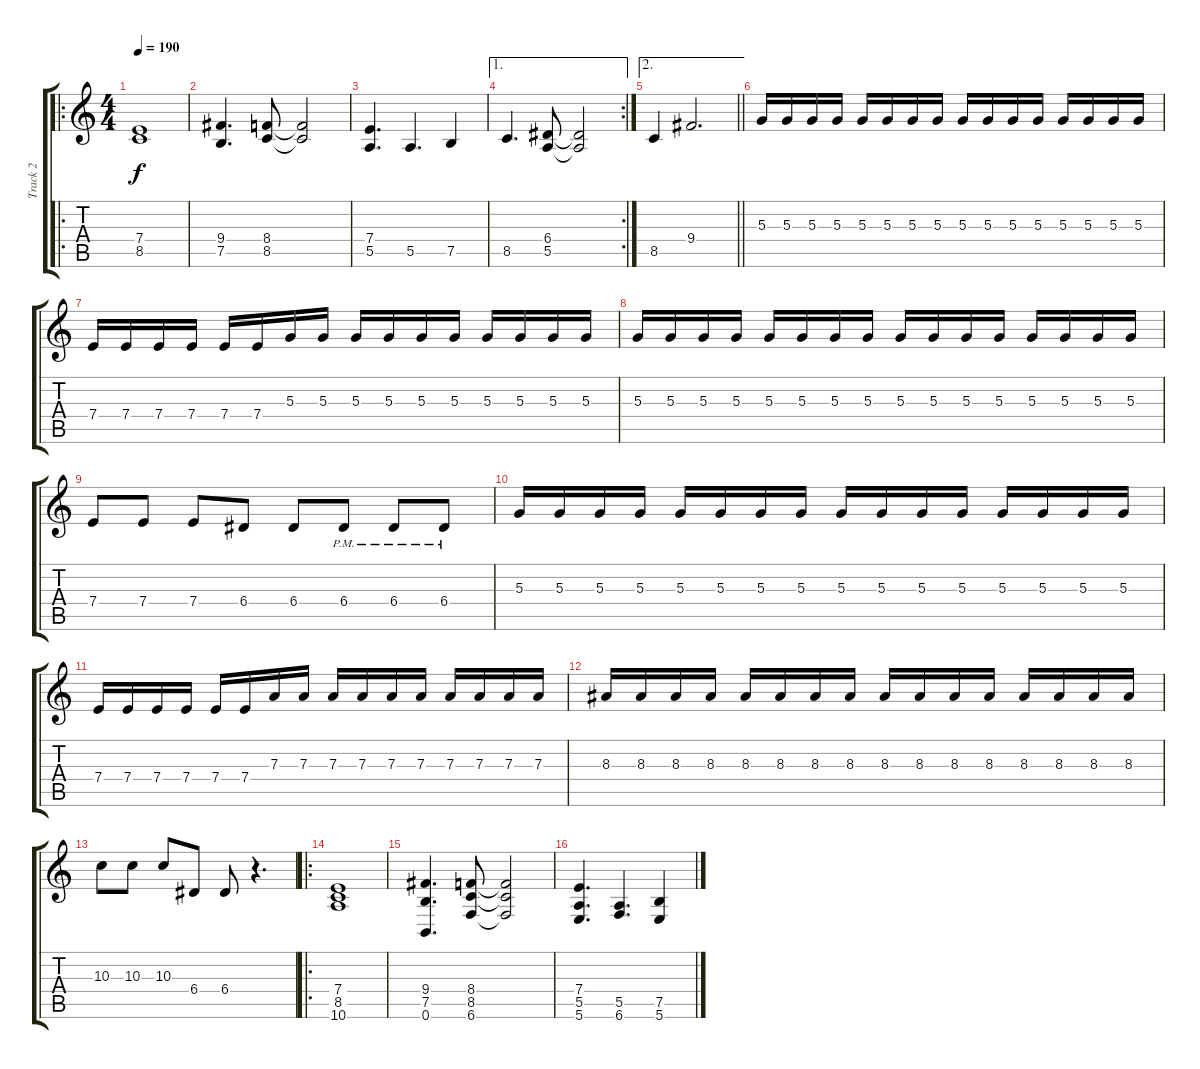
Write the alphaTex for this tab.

\track ("Track 2" "Track 2") {instrument distortionguitar}
\staff {score tabs}
\tuning (B3 Gb3 D3 A2 E2 B1) {hide}
\ro
\ts (4 4)
\tempo 190
\clef g2
\ks c
(7.4 8.5).1{dy f} |
(9.4 7.5).4{d} (8.4 8.5).8 (8.4{t} 8.5{t}).2 |
(7.4 5.5).4{d} 5.5.4{d} 7.5.4 |
\ae 1
\rc 2
8.5.4{d} (6.4 5.5).8 (6.4{t} 5.5{t}).2 |
\ae 2
\barLineRight lightlight
8.5.4 9.4.2{d} |
5.3.16 5.3.16 5.3.16 5.3.16 5.3.16 5.3.16 5.3.16 5.3.16 5.3.16 5.3.16 5.3.16 5.3.16 5.3.16 5.3.16 5.3.16 5.3.16 |
7.4.16 7.4.16 7.4.16 7.4.16 7.4.16 7.4.16 5.3.16 5.3.16 5.3.16 5.3.16 5.3.16 5.3.16 5.3.16 5.3.16 5.3.16 5.3.16 |
5.3.16 5.3.16 5.3.16 5.3.16 5.3.16 5.3.16 5.3.16 5.3.16 5.3.16 5.3.16 5.3.16 5.3.16 5.3.16 5.3.16 5.3.16 5.3.16 |
7.4.8 7.4.8 7.4.8 6.4.8 6.4.8 6.4{pm}.8 6.4{pm}.8 6.4{pm}.8 |
5.3.16 5.3.16 5.3.16 5.3.16 5.3.16 5.3.16 5.3.16 5.3.16 5.3.16 5.3.16 5.3.16 5.3.16 5.3.16 5.3.16 5.3.16 5.3.16 |
7.4.16 7.4.16 7.4.16 7.4.16 7.4.16 7.4.16 7.3.16 7.3.16 7.3.16 7.3.16 7.3.16 7.3.16 7.3.16 7.3.16 7.3.16 7.3.16 |
8.3.16 8.3.16 8.3.16 8.3.16 8.3.16 8.3.16 8.3.16 8.3.16 8.3.16 8.3.16 8.3.16 8.3.16 8.3.16 8.3.16 8.3.16 8.3.16 |
10.3.8 10.3.8 10.3.8 6.4.8 6.4.8 r.4{d} |
\ro
(7.4 8.5 10.6).1 |
(9.4 7.5 0.6).4{d} (8.4 8.5 6.6).8 (8.4{t} 8.5{t} 6.6{t}).2 |
(7.4 5.5 5.6).4{d} (5.5 6.6).4{d} (7.5 5.6).4
